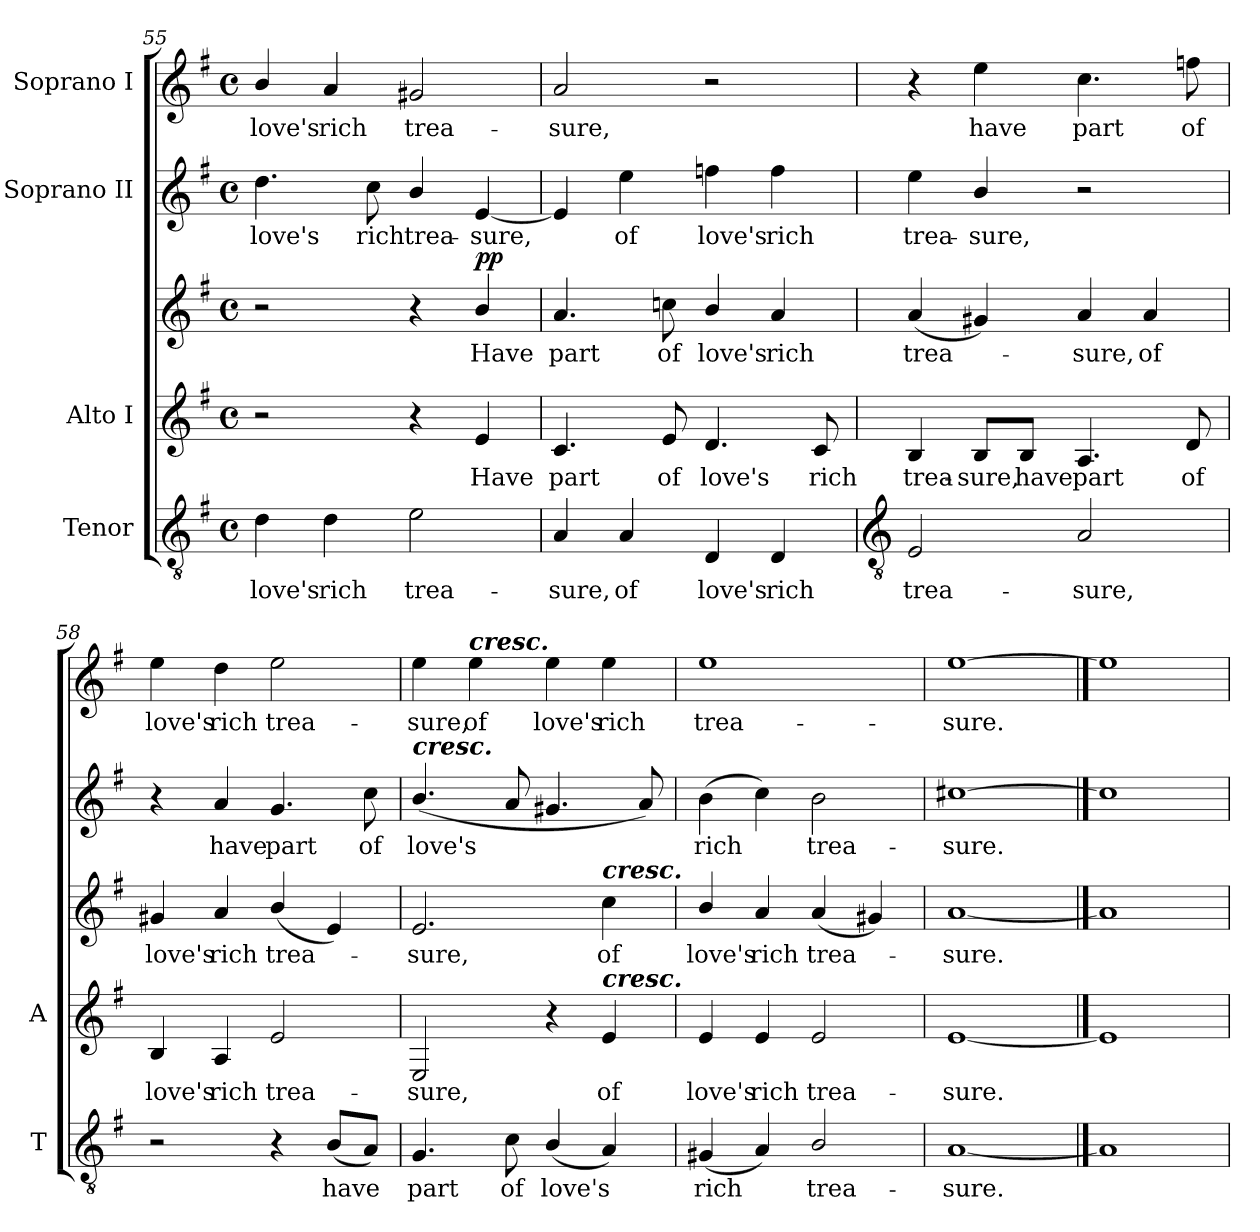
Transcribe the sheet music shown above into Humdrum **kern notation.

**kern	**text	**kern	**text	**kern	**text	**dynam	**kern	**text	**kern	**text
*part4	*part4	*part3	*part3	*part3	*part3	*part3	*part2	*part2	*part1	*part1
*staff5	*staff5	*staff4	*staff4	*staff3	*staff3	*staff3/4	*staff2	*staff2	*staff1	*staff1
*I"Tenor	*	*I"Alto I	*	*	*	*	*I"Soprano II	*	*I"Soprano I	*
*I'T	*	*I'A	*	*	*	*	*	*	*	*
*clefGv2	*	*clefG2	*	*clefG2	*	*	*clefG2	*	*clefG2	*
*k[f#]	*	*k[f#]	*	*k[f#]	*	*	*k[f#]	*	*k[f#]	*
*G:	*	*G:	*	*G:	*	*	*G:	*	*G:	*
*M4/4	*	*M4/4	*	*M4/4	*	*	*M4/4	*	*M4/4	*
*met(c)	*	*met(c)	*	*met(c)	*	*	*met(c)	*	*met(c)	*
=55	=55	=55	=55	=55	=55	=55	=55	=55	=55	=55
!	!LO:LY:b	!	!	!	!	!	!	!LO:LY:b	!	!LO:LY:b
4d	love's	2r	.	2r	.	.	4.dd	love's	4b/	love's
!	!LO:LY:b	!	!	!	!	!	!	!	!	!LO:LY:b
4d	rich	.	.	.	.	.	.	.	4a	rich
!	!	!	!	!	!	!	!	!LO:LY:b	!	!
.	.	.	.	.	.	.	8cc	rich	.	.
!	!LO:LY:b	!	!	!	!	!	!	!LO:LY:b	!	!LO:LY:b
2e	trea-	4r	.	4r	.	.	4b/	trea-	2g#X	trea-
!	!	!	!LO:LY:b	!	!LO:LY:b	!LO:DY:b=2	!	!LO:LY:b	!	!
!	!	!	!	!	!	!LO:DY:n=1:b	!	!	!	!
.	.	4e	Have	4b/	Have	p p	[4e	-sure,	.	.
=56	=56	=56	=56	=56	=56	=56	=56	=56	=56	=56
!	!LO:LY:b	!	!LO:LY:b	!	!LO:LY:b	!	!	!	!	!LO:LY:b
4A	-sure,	4.c	part	4.a	part	.	4e]	.	2a	-sure,
!	!LO:LY:b	!	!	!	!	!	!	!LO:LY:b	!	!
4A	of	.	.	.	.	.	4ee	of	.	.
!	!	!	!LO:LY:b	!	!LO:LY:b	!	!	!	!	!
.	.	8e	of	8ccn	of	.	.	.	.	.
!	!LO:LY:b	!	!LO:LY:b	!	!LO:LY:b	!	!	!LO:LY:b	!	!
4D	love's	4.d	love's	4b/	love's	.	4ffn	love's	2r	.
!	!LO:LY:b	!	!	!	!LO:LY:b	!	!	!LO:LY:b	!	!
4D	rich	.	.	4a	rich	.	4ff	rich	.	.
!	!	!	!LO:LY:b	!	!	!	!	!	!	!
.	.	8c	rich	.	.	.	.	.	.	.
!!LO:LB:g=z
=57	=57	=57	=57	=57	=57	=57	=57	=57	=57	=57
*clefGv2	*	*	*	*	*	*	*	*	*	*
!	!LO:LY:b	!	!LO:LY:b	!	!LO:LY:b	!	!	!LO:LY:b	!	!
2E	trea-	4B	trea-	(<4a	trea-	.	4ee	trea-	4r	.
!	!	!	!LO:LY:b	!	!	!	!	!LO:LY:b	!	!LO:LY:b
.	.	8B/L	-sure,	4g#X)	.	.	4b/	-sure,	4ee	have
!	!	!	!LO:LY:b	!	!	!	!	!	!	!
.	.	8B/J	have	.	.	.	.	.	.	.
!	!LO:LY:b	!	!LO:LY:b	!	!LO:LY:b	!	!	!	!	!LO:LY:b
2A	-sure,	4.A	part	4a	sure,	.	2r	.	4.cc	part
!	!	!	!	!	!LO:LY:b	!	!	!	!	!
.	.	.	.	4a	of	.	.	.	.	.
!	!	!	!LO:LY:b	!	!	!	!	!	!	!LO:LY:b
.	.	8d	of	.	.	.	.	.	8ffn	of
=58	=58	=58	=58	=58	=58	=58	=58	=58	=58	=58
!	!	!	!LO:LY:b	!	!LO:LY:b	!	!	!	!	!LO:LY:b
2r	.	4B	love's	4g#X	love's	.	4r	.	4ee	love's
!	!	!	!LO:LY:b	!	!LO:LY:b	!	!	!LO:LY:b	!	!LO:LY:b
.	.	4A	rich	4a	rich	.	4a	have	4dd	rich
!	!	!	!LO:LY:b	!	!LO:LY:b	!	!	!LO:LY:b	!	!LO:LY:b
4r	.	2e	trea-	(<4b/	trea-	.	4.g	part	2ee	trea-
!	!LO:LY:b	!	!	!	!	!	!	!	!	!
(<8BL	have	.	.	4e)	.	.	.	.	.	.
!	!	!	!	!	!	!	!	!LO:LY:b	!	!
8AJ)	.	.	.	.	.	.	8cc	of	.	.
=59	=59	=59	=59	=59	=59	=59	=59	=59	=59	=59
!	!	!	!	!	!	!	!LO:TX:a:Bi:t=cresc.	!	!	!
!	!LO:LY:b	!	!LO:LY:b	!	!LO:LY:b	!	!	!LO:LY:b	!	!LO:LY:b
4.G	part	2E	sure,	2.e	-sure,	.	(<4.b/	love's	4ee	-sure,
!	!	!	!	!	!	!	!	!	!LO:TX:a:Bi:t=cresc.	!
!	!	!	!	!	!	!	!	!	!	!LO:LY:b
.	.	.	.	.	.	.	.	.	4ee	of
!	!LO:LY:b	!	!	!	!	!	!	!	!	!
8c	of	.	.	.	.	.	8a	.	.	.
!	!LO:LY:b	!	!	!	!	!	!	!	!	!LO:LY:b
(<4B/	love's	4r	.	.	.	.	4.g#X	.	4ee	love's
!	!	!	!	!LO:TX:a:Bi:t=cresc.	!	!	!	!	!	!
!	!	!LO:TX:a:Bi:t=cresc.	!	!	!	!	!	!	!	!
!	!	!	!LO:LY:b	!	!LO:LY:b	!	!	!	!	!LO:LY:b
4A)	.	4e	of	4cc	of	.	.	.	4ee	rich
.	.	.	.	.	.	.	8a)	.	.	.
=60	=60	=60	=60	=60	=60	=60	=60	=60	=60	=60
!	!LO:LY:b	!	!LO:LY:b	!	!LO:LY:b	!	!	!LO:LY:b	!	!LO:LY:b
(<4G#X	rich	4e	love's	4b/	love's	.	(>4b	rich	1ee	trea-
!	!	!	!LO:LY:b	!	!LO:LY:b	!	!	!	!	!
4A)	.	4e	rich	4a	rich	.	4cc)	.	.	.
!	!LO:LY:b	!	!LO:LY:b	!	!LO:LY:b	!	!	!LO:LY:b	!	!
2B/	trea-	2e	trea-	(<4a	trea-	.	2b	trea-	.	.
.	.	.	.	4g#X)	.	.	.	.	.	.
=61	=61	=61	=61	=61	=61	=61	=61	=61	=61	=61
!	!LO:LY:b	!	!LO:LY:b	!	!LO:LY:b	!	!	!LO:LY:b	!	!LO:LY:b
[1A	-sure.	[1e	sure.	[1a	-sure.	.	[1cc#X	-sure.	[1ee	-sure.
==62	==62	==62	==62	==62	==62	==62	==62	==62	==62	==62
1A]	.	1e]	.	1a]	.	.	1cc#]	.	1ee]	.
=	=	=	=	=	=	=	=	=	=	=
*-	*-	*-	*-	*-	*-	*-	*-	*-	*-	*-
